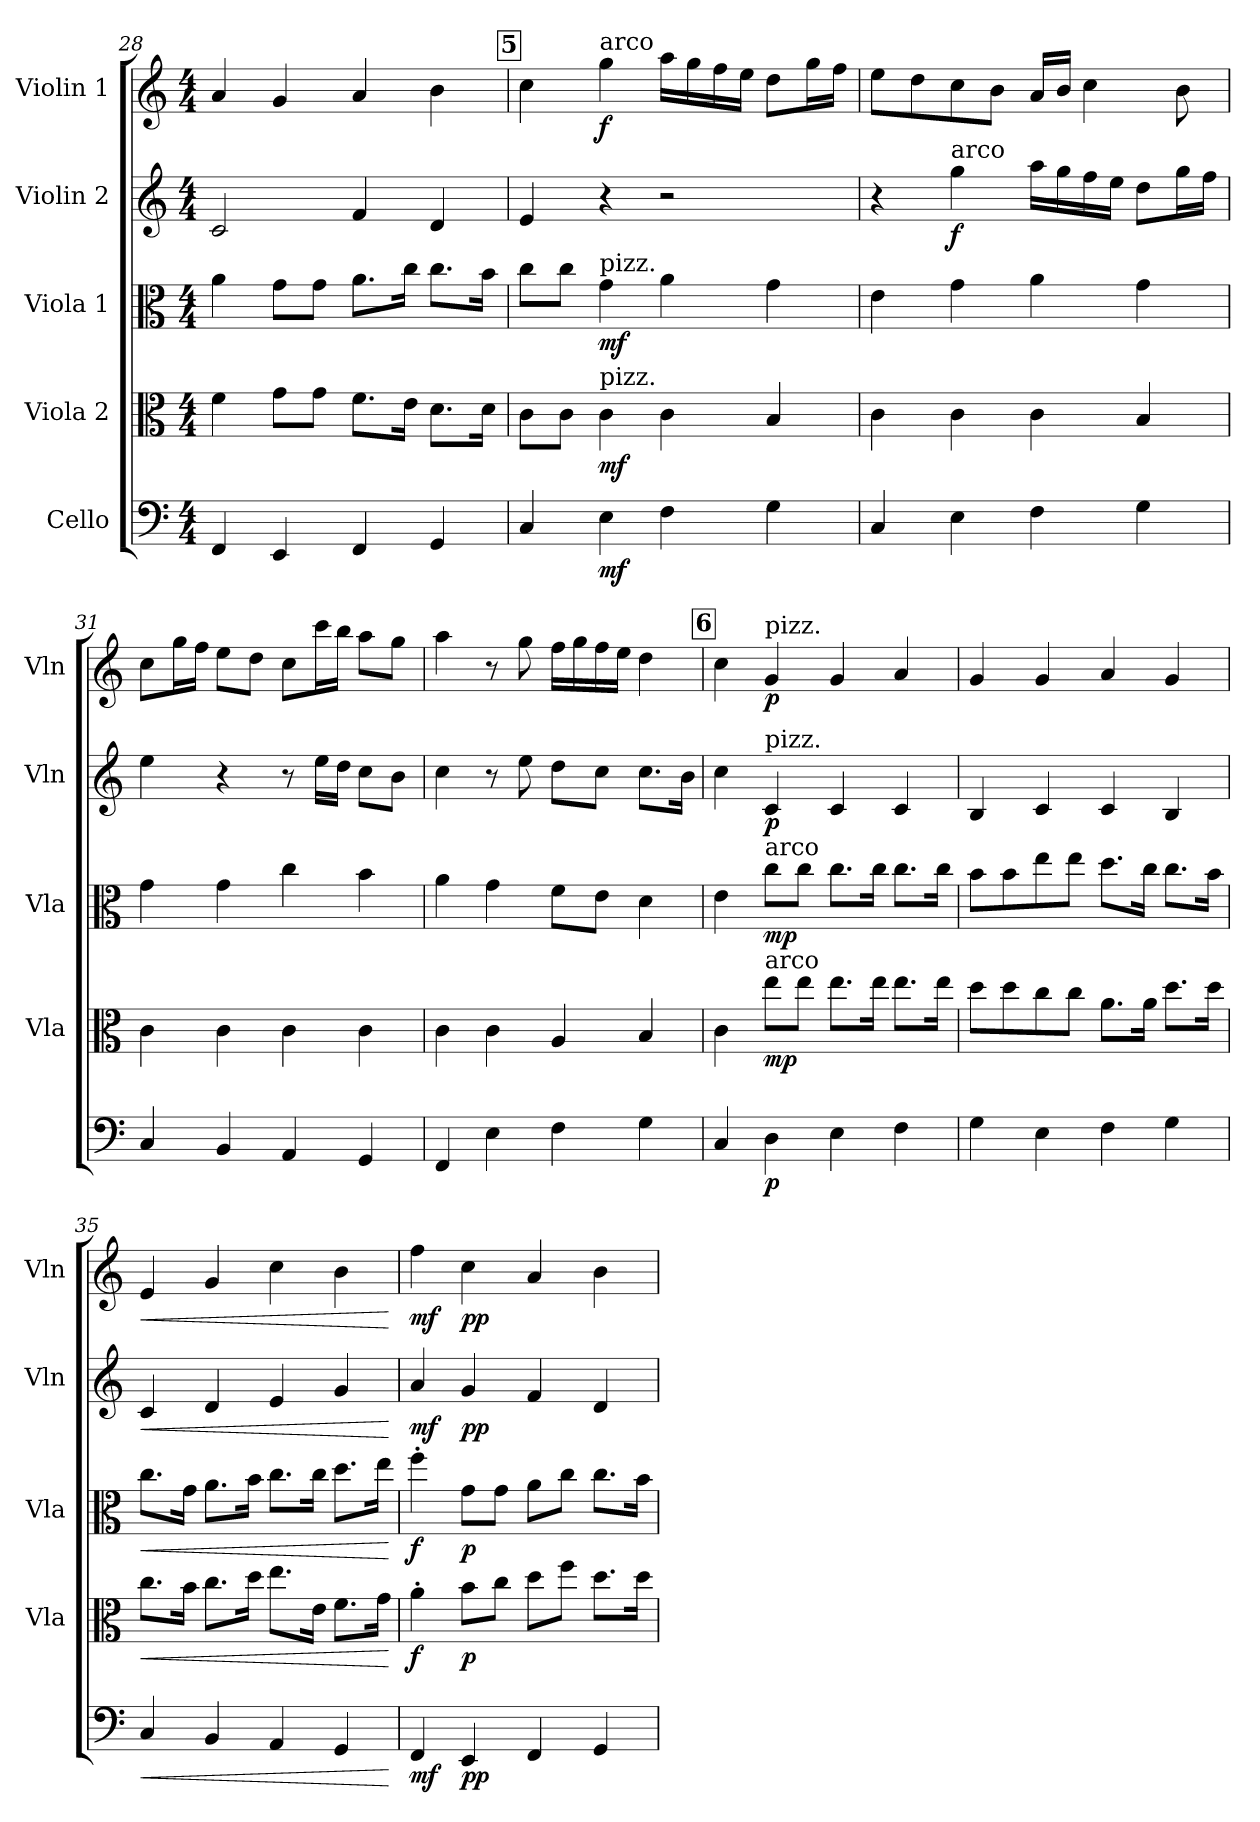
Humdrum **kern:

**kern	**dynam	**kern	**dynam	**kern	**dynam	**kern	**dynam	**kern	**dynam
*part5	*part5	*part4	*part4	*part3	*part3	*part2	*part2	*part1	*part1
*staff5	*staff5	*staff4	*staff4	*staff3	*staff3	*staff2	*staff2	*staff1	*staff1
*I"Cello	*	*I"Viola 2	*	*I"Viola 1	*	*I"Violin 2	*	*I"Violin 1	*
*	*	*I'Vla	*	*I'Vla	*	*I'Vln	*	*I'Vln	*
*clefF4	*	*clefC3	*	*clefC3	*	*clefG2	*	*clefG2	*
*k[]	*	*k[]	*	*k[]	*	*k[]	*	*k[]	*
*M4/4	*	*M4/4	*	*M4/4	*	*M4/4	*	*M4/4	*
=28	=28	=28	=28	=28	=28	=28	=28	=28	=28
4FF/	.	4f\	.	4a\	.	2c/	.	4a/	.
4EE/	.	8g\L	.	8g\L	.	.	.	4g/	.
.	.	8g\J	.	8g\J	.	.	.	.	.
4FF/	.	8.f\L	.	8.a\L	.	4f/	.	4a/	.
.	.	16e\Jk	.	16cc\Jk	.	.	.	.	.
4GG/	.	8.d\L	.	8.cc\L	.	4d/	.	4b\	.
.	.	16d\Jk	.	16b\Jk	.	.	.	.	.
!!LO:REH:place=s1:a:B:fs=14:t=5
=29	=29	=29	=29	=29	=29	=29	=29	=29	=29
4C/	.	8c\L	.	8cc\L	.	4e/	.	4cc\	.
.	.	8c\J	.	8cc\J	.	.	.	.	.
!	!	!	!	!	!	!	!	!LO:TX:a:t=arco	!
!	!	!	!	!LO:TX:a:t=pizz.	!	!	!	!	!
!	!	!LO:TX:a:t=pizz.	!	!	!	!	!	!	!
!	!LO:DY:b	!	!LO:DY:b	!	!LO:DY:b	!	!	!	!LO:DY:b
4E\	mf	4c\	mf	4g\	mf	4r	.	4gg\	f
4F\	.	4c\	.	4a\	.	2r	.	16aa\LL	.
.	.	.	.	.	.	.	.	16gg\	.
.	.	.	.	.	.	.	.	16ff\	.
.	.	.	.	.	.	.	.	16ee\JJ	.
4G\	.	4B/	.	4g\	.	.	.	8dd\L	.
.	.	.	.	.	.	.	.	16gg\L	.
.	.	.	.	.	.	.	.	16ff\JJ	.
=30	=30	=30	=30	=30	=30	=30	=30	=30	=30
4C/	.	4c\	.	4e\	.	4r	.	8ee\L	.
.	.	.	.	.	.	.	.	8dd\	.
!	!	!	!	!	!	!LO:TX:a:t=arco	!	!	!
!	!	!	!	!	!	!	!LO:DY:b	!	!
4E\	.	4c\	.	4g\	.	4gg\	f	8cc\	.
.	.	.	.	.	.	.	.	8b\J	.
4F\	.	4c\	.	4a\	.	16aa\LL	.	16a/LL	.
.	.	.	.	.	.	16gg\	.	16b/JJ	.
.	.	.	.	.	.	16ff\	.	4cc\	.
.	.	.	.	.	.	16ee\JJ	.	.	.
4G\	.	4B/	.	4g\	.	8dd\L	.	.	.
.	.	.	.	.	.	16gg\L	.	8b\	.
.	.	.	.	.	.	16ff\JJ	.	.	.
!!LO:LB:g=z
=31	=31	=31	=31	=31	=31	=31	=31	=31	=31
4C/	.	4c\	.	4g\	.	4ee\	.	8cc\L	.
.	.	.	.	.	.	.	.	16gg\L	.
.	.	.	.	.	.	.	.	16ff\JJ	.
4BB/	.	4c\	.	4g\	.	4r	.	8ee\L	.
.	.	.	.	.	.	.	.	8dd\J	.
4AA/	.	4c\	.	4cc\	.	8r	.	8cc\L	.
.	.	.	.	.	.	16ee\LL	.	16ccc\L	.
.	.	.	.	.	.	16dd\JJ	.	16bb\JJ	.
4GG/	.	4c\	.	4b\	.	8cc\L	.	8aa\L	.
.	.	.	.	.	.	8b\J	.	8gg\J	.
=32	=32	=32	=32	=32	=32	=32	=32	=32	=32
4FF/	.	4c\	.	4a\	.	4cc\	.	4aa\	.
4E\	.	4c\	.	4g\	.	8r	.	8r	.
.	.	.	.	.	.	8ee\	.	8gg\	.
4F\	.	4A/	.	8f\L	.	8dd\L	.	16ff\LL	.
.	.	.	.	.	.	.	.	16gg\	.
.	.	.	.	8e\J	.	8cc\J	.	16ff\	.
.	.	.	.	.	.	.	.	16ee\JJ	.
4G\	.	4B/	.	4d\	.	8.cc\L	.	4dd\	.
.	.	.	.	.	.	16b\Jk	.	.	.
!!LO:REH:place=s1:a:B:fs=14:t=6
=33	=33	=33	=33	=33	=33	=33	=33	=33	=33
4C/	.	4c\	.	4e\	.	4cc\	.	4cc\	.
!	!	!	!	!	!	!	!	!LO:TX:a:t=pizz.	!
!	!	!	!	!	!	!LO:TX:a:t=pizz.	!	!	!
!	!	!	!	!LO:TX:a:t=arco	!	!	!	!	!
!	!	!LO:TX:a:t=arco	!	!	!	!	!	!	!
!	!LO:DY:b	!	!LO:DY:b	!	!LO:DY:b	!	!LO:DY:b	!	!LO:DY:b
4D\	p	8ee\L	mp	8cc\L	mp	4c/	p	4g/	p
.	.	8ee\J	.	8cc\J	.	.	.	.	.
4E\	.	8.ee\L	.	8.cc\L	.	4c/	.	4g/	.
.	.	16ee\Jk	.	16cc\Jk	.	.	.	.	.
4F\	.	8.ee\L	.	8.cc\L	.	4c/	.	4a/	.
.	.	16ee\Jk	.	16cc\Jk	.	.	.	.	.
=34	=34	=34	=34	=34	=34	=34	=34	=34	=34
4G\	.	8dd\L	.	8b\L	.	4B/	.	4g/	.
.	.	8dd\	.	8b\	.	.	.	.	.
4E\	.	8cc\	.	8ee\	.	4c/	.	4g/	.
.	.	8cc\J	.	8ee\J	.	.	.	.	.
4F\	.	8.a\L	.	8.dd\L	.	4c/	.	4a/	.
.	.	16a\Jk	.	16cc\Jk	.	.	.	.	.
4G\	.	8.dd\L	.	8.cc\L	.	4B/	.	4g/	.
.	.	16dd\Jk	.	16b\Jk	.	.	.	.	.
=35	=35	=35	=35	=35	=35	=35	=35	=35	=35
!	!LO:HP:b	!	!LO:HP:b	!	!LO:HP:b	!	!LO:HP:b	!	!LO:HP:b
4C/	<	8.cc\L	<	8.cc\L	<	4c/	<	4e/	<
.	.	16b\Jk	.	16g\Jk	.	.	.	.	.
4BB/	.	8.cc\L	.	8.a\L	.	4d/	.	4g/	.
.	.	16dd\Jk	.	16b\Jk	.	.	.	.	.
4AA/	.	8.ee\L	.	8.cc\L	.	4e/	.	4cc\	.
.	.	16e\Jk	.	16cc\Jk	.	.	.	.	.
4GG/	.	8.f\L	.	8.dd\L	.	4g/	.	4b\	.
.	.	16g\Jk	.	16ee\Jk	.	.	.	.	.
.	[	.	[	.	[	.	[	.	[
=36	=36	=36	=36	=36	=36	=36	=36	=36	=36
!	!LO:DY:b	!	!LO:DY:b	!	!LO:DY:b	!	!LO:DY:b	!	!LO:DY:b
4FF/	mf	4a'\	f	4ff'\	f	4a/	mf	4ff\	mf
!	!LO:DY:b	!	!LO:DY:b	!	!LO:DY:b	!	!LO:DY:b	!	!LO:DY:b
4EE/	pp	8b\L	p	8g\L	p	4g/	pp	4cc\	pp
.	.	8cc\J	.	8g\J	.	.	.	.	.
4FF/	.	8dd\L	.	8a\L	.	4f/	.	4a/	.
.	.	8ff\J	.	8cc\J	.	.	.	.	.
4GG/	.	8.dd\L	.	8.cc\L	.	4d/	.	4b\	.
.	.	16dd\Jk	.	16b\Jk	.	.	.	.	.
=	=	=	=	=	=	=	=	=	=
*-	*-	*-	*-	*-	*-	*-	*-	*-	*-
